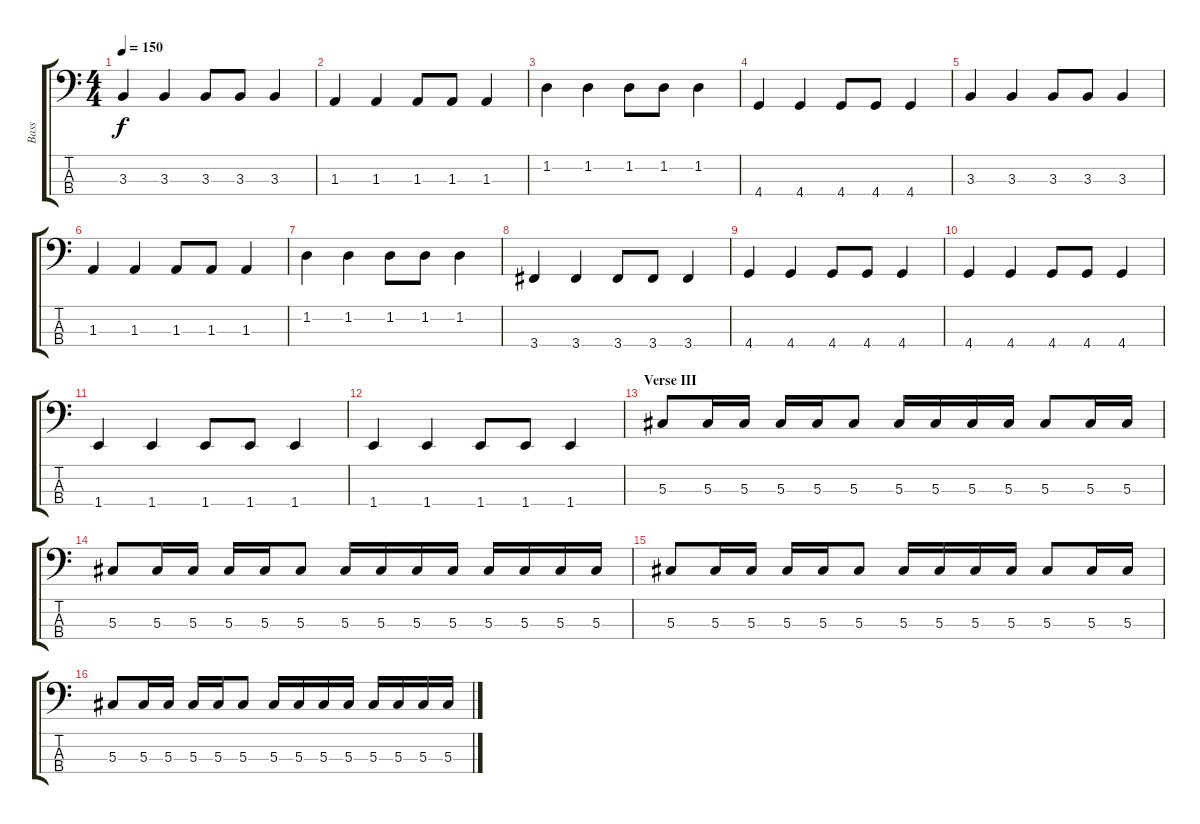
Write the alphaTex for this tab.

\track ("Bass" "Bass") {instrument electricbasspick}
\staff {score tabs}
\tuning (Gb2 Db2 Ab1 Eb1) {hide}
\ts (4 4)
\tempo 150
\clef f4
\ks c
3.3.4{dy f} 3.3.4 3.3.8 3.3.8 3.3.4 |
1.3.4 1.3.4 1.3.8 1.3.8 1.3.4 |
1.2.4 1.2.4 1.2.8 1.2.8 1.2.4 |
4.4.4 4.4.4 4.4.8 4.4.8 4.4.4 |
3.3.4 3.3.4 3.3.8 3.3.8 3.3.4 |
1.3.4 1.3.4 1.3.8 1.3.8 1.3.4 |
1.2.4 1.2.4 1.2.8 1.2.8 1.2.4 |
3.4.4 3.4.4 3.4.8 3.4.8 3.4.4 |
4.4.4 4.4.4 4.4.8 4.4.8 4.4.4 |
4.4.4 4.4.4 4.4.8 4.4.8 4.4.4 |
1.4.4 1.4.4 1.4.8 1.4.8 1.4.4 |
1.4.4 1.4.4 1.4.8 1.4.8 1.4.4 |
\section ("" "Verse III")
5.3.8 5.3.16 5.3.16 5.3.16 5.3.16 5.3.8 5.3.16 5.3.16 5.3.16 5.3.16 5.3.8 5.3.16 5.3.16 |
5.3.8 5.3.16 5.3.16 5.3.16 5.3.16 5.3.8 5.3.16 5.3.16 5.3.16 5.3.16 5.3.16 5.3.16 5.3.16 5.3.16 |
5.3.8 5.3.16 5.3.16 5.3.16 5.3.16 5.3.8 5.3.16 5.3.16 5.3.16 5.3.16 5.3.8 5.3.16 5.3.16 |
5.3.8 5.3.16 5.3.16 5.3.16 5.3.16 5.3.8 5.3.16 5.3.16 5.3.16 5.3.16 5.3.16 5.3.16 5.3.16 5.3.16
